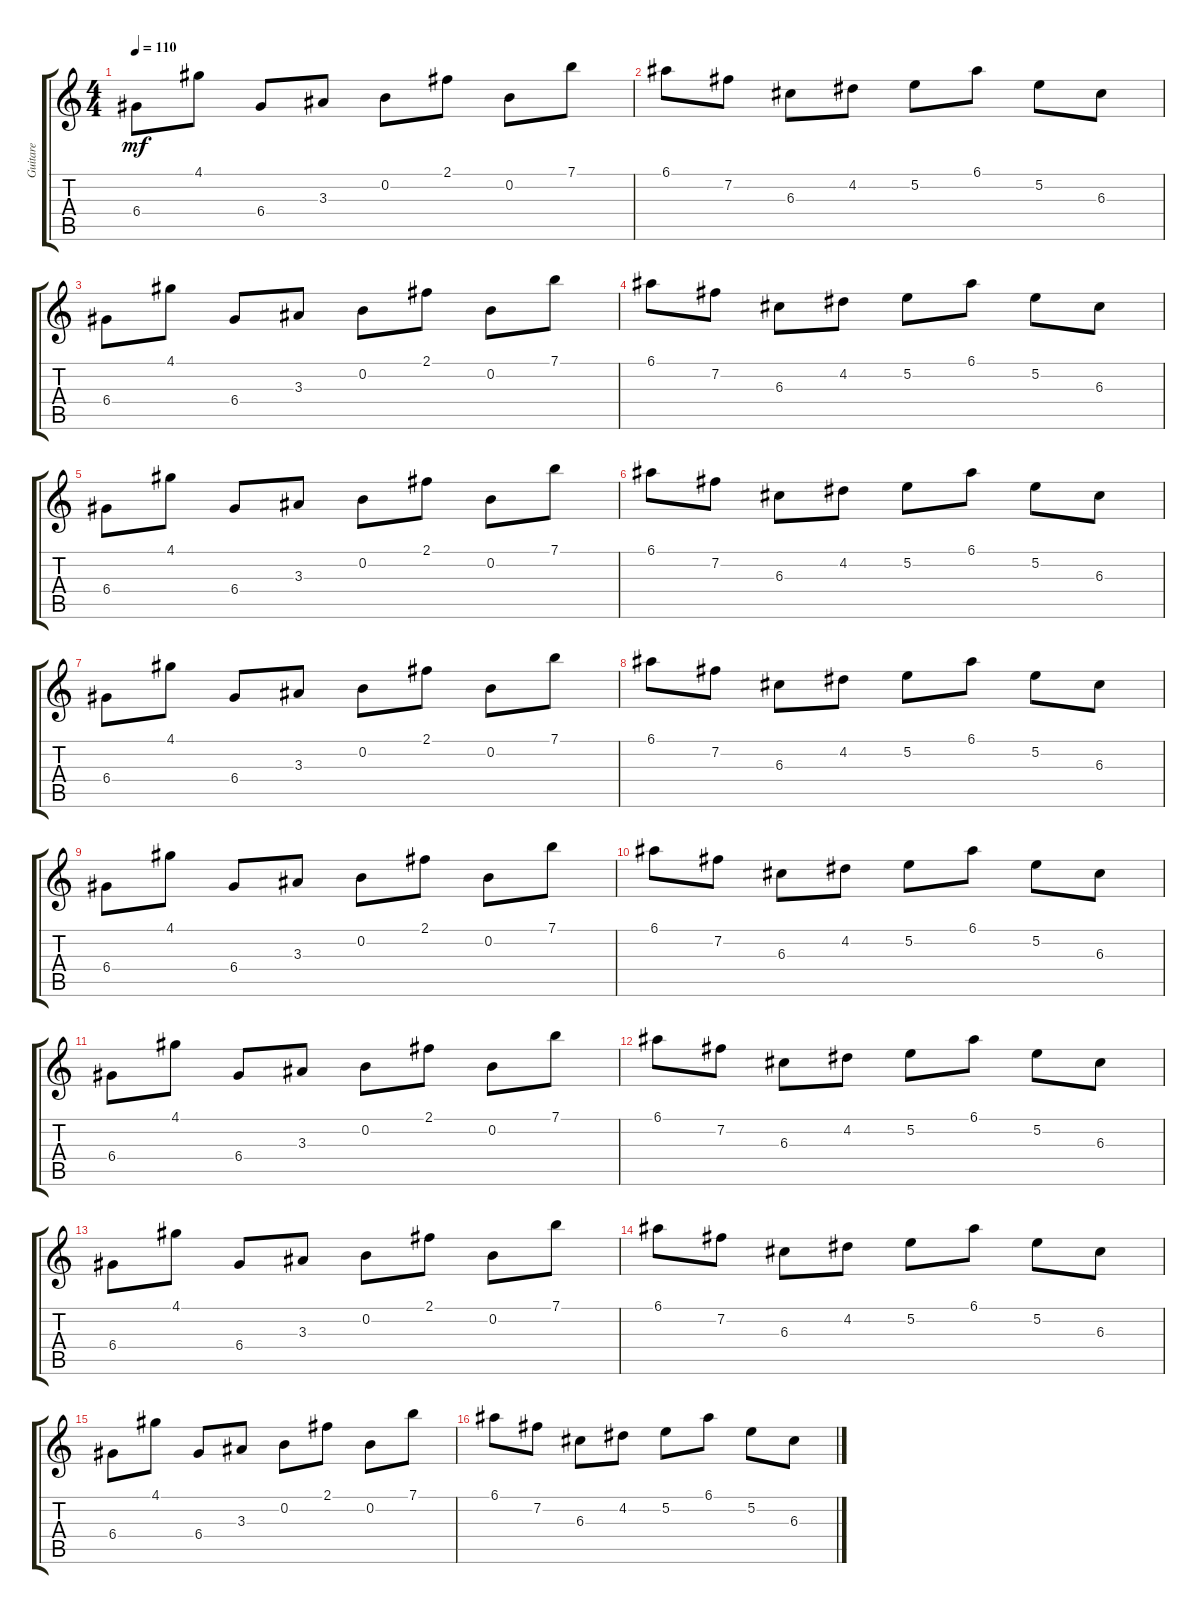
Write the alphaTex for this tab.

\track ("Guitare" "Guitare") {instrument acousticguitarsteel}
\staff {score tabs}
\tuning (E4 B3 G3 D3 A2 E2) {hide}
\ts (4 4)
\tempo 110
\clef g2
\ks c
6.4.8{dy mf instrument acousticguitarsteel} 4.1.8 6.4.8 3.3.8 0.2.8 2.1.8 0.2.8 7.1.8 |
6.1.8 7.2.8 6.3.8 4.2.8 5.2.8 6.1.8 5.2.8 6.3.8 |
6.4.8 4.1.8 6.4.8 3.3.8 0.2.8 2.1.8 0.2.8 7.1.8 |
6.1.8 7.2.8 6.3.8 4.2.8 5.2.8 6.1.8 5.2.8 6.3.8 |
6.4.8 4.1.8 6.4.8 3.3.8 0.2.8 2.1.8 0.2.8 7.1.8 |
6.1.8 7.2.8 6.3.8 4.2.8 5.2.8 6.1.8 5.2.8 6.3.8 |
6.4.8 4.1.8 6.4.8 3.3.8 0.2.8 2.1.8 0.2.8 7.1.8 |
6.1.8 7.2.8 6.3.8 4.2.8 5.2.8 6.1.8 5.2.8 6.3.8 |
6.4.8 4.1.8 6.4.8 3.3.8 0.2.8 2.1.8 0.2.8 7.1.8 |
6.1.8 7.2.8 6.3.8 4.2.8 5.2.8 6.1.8 5.2.8 6.3.8 |
6.4.8 4.1.8 6.4.8 3.3.8 0.2.8 2.1.8 0.2.8 7.1.8 |
6.1.8 7.2.8 6.3.8 4.2.8 5.2.8 6.1.8 5.2.8 6.3.8 |
6.4.8 4.1.8 6.4.8 3.3.8 0.2.8 2.1.8 0.2.8 7.1.8 |
6.1.8 7.2.8 6.3.8 4.2.8 5.2.8 6.1.8 5.2.8 6.3.8 |
6.4.8 4.1.8 6.4.8 3.3.8 0.2.8 2.1.8 0.2.8 7.1.8 |
6.1.8 7.2.8 6.3.8 4.2.8 5.2.8 6.1.8 5.2.8 6.3.8
